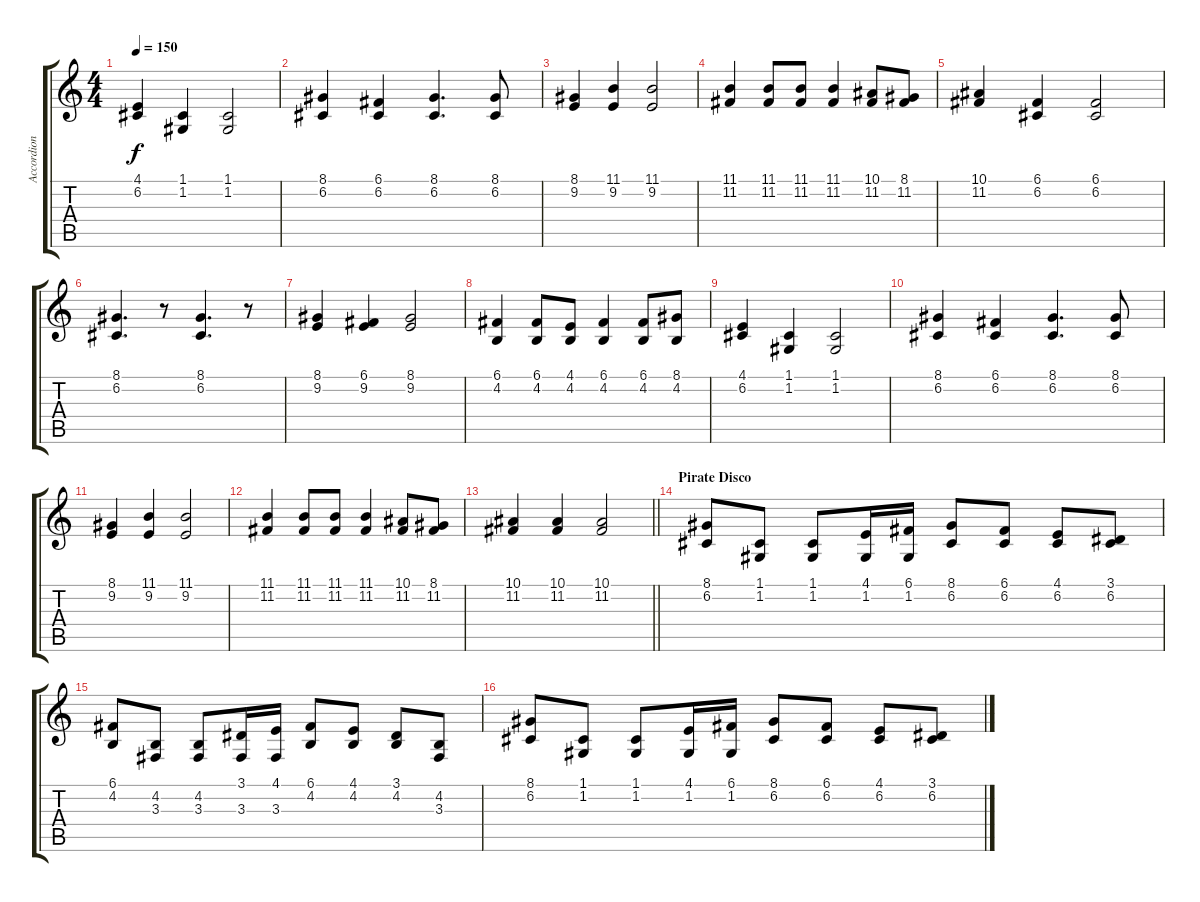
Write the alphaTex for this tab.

\track ("Accordion" "Accordion") {instrument accordion}
\staff {score tabs}
\tuning (C4 G3 Eb3 Bb2 F2 C2) {hide}
\ts (4 4)
\tempo 150
\clef g2
\ks c
(4.1 6.2).4{dy f} (1.1 1.2).4 (1.1 1.2).2 |
(8.1 6.2).4 (6.1 6.2).4 (8.1 6.2).4{d} (8.1 6.2).8 |
(8.1 9.2).4 (11.1 9.2).4 (11.1 9.2).2 |
(11.1 11.2).4 (11.1 11.2).8 (11.1 11.2).8 (11.1 11.2).4 (10.1 11.2).8 (8.1 11.2).8 |
(10.1 11.2).4 (6.1 6.2).4 (6.1 6.2).2 |
(8.1 6.2).4{d} r.8 (8.1 6.2).4{d} r.8 |
(8.1 9.2).4 (6.1 9.2).4 (8.1 9.2).2 |
(6.1 4.2).4 (6.1 4.2).8 (4.1 4.2).8 (6.1 4.2).4 (6.1 4.2).8 (8.1 4.2).8 |
(4.1 6.2).4 (1.1 1.2).4 (1.1 1.2).2 |
(8.1 6.2).4 (6.1 6.2).4 (8.1 6.2).4{d} (8.1 6.2).8 |
(8.1 9.2).4 (11.1 9.2).4 (11.1 9.2).2 |
(11.1 11.2).4 (11.1 11.2).8 (11.1 11.2).8 (11.1 11.2).4 (10.1 11.2).8 (8.1 11.2).8 |
\barLineRight lightlight
(10.1 11.2).4 (10.1 11.2).4 (10.1 11.2).2 |
\section ("" "Pirate Disco")
(8.1 6.2).8 (1.1 1.2).8 (1.1 1.2).8 (4.1 1.2).16 (6.1 1.2).16 (8.1 6.2).8 (6.1 6.2).8 (4.1 6.2).8 (3.1 6.2).8 |
(6.1 4.2).8 (4.2 3.3).8 (4.2 3.3).8 (3.1 3.3).16 (4.1 3.3).16 (6.1 4.2).8 (4.1 4.2).8 (3.1 4.2).8 (4.2 3.3).8 |
(8.1 6.2).8 (1.1 1.2).8 (1.1 1.2).8 (4.1 1.2).16 (6.1 1.2).16 (8.1 6.2).8 (6.1 6.2).8 (4.1 6.2).8 (3.1 6.2).8
